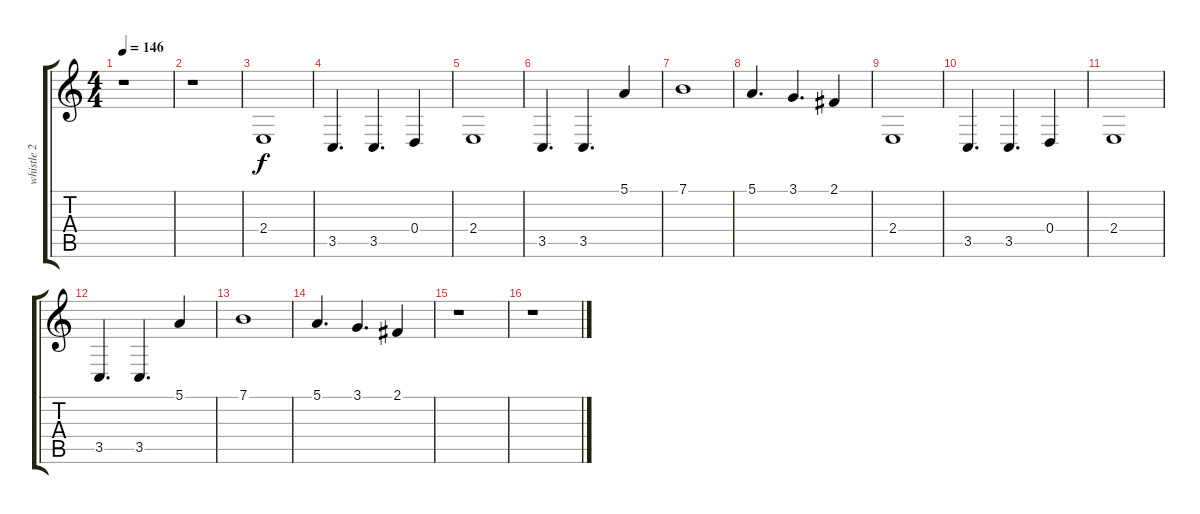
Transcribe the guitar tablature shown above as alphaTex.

\track ("whistle 2" "whistle 2") {instrument whistle}
\staff {score tabs}
\tuning (E4 B3 G3 D3 A2 E2) {hide}
\ts (4 4)
\tempo 146
\clef g2
\ks c
r.1{dy f} |
r.1 |
2.4.1 |
3.5.4{d} 3.5.4{d} 0.4.4 |
2.4.1 |
3.5.4{d} 3.5.4{d} 5.1.4 |
7.1.1 |
5.1.4{d} 3.1.4{d} 2.1.4 |
2.4.1 |
3.5.4{d} 3.5.4{d} 0.4.4 |
2.4.1 |
3.5.4{d} 3.5.4{d} 5.1.4 |
7.1.1 |
5.1.4{d} 3.1.4{d} 2.1.4 |
r.1 |
r.1
